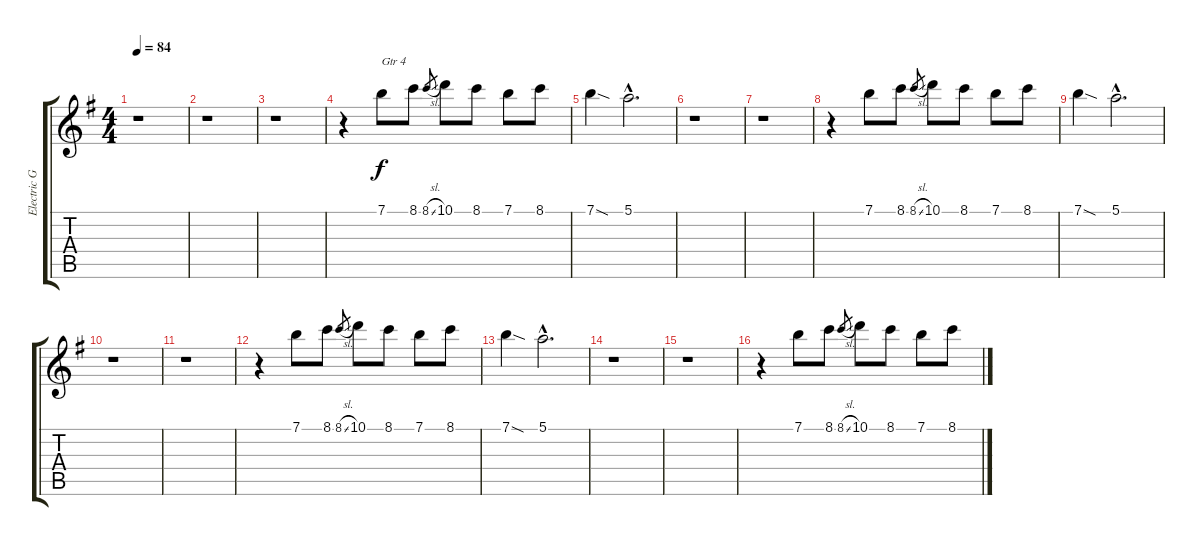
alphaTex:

\track ("Electric Guitar 3-4 (dist.+slide bar) " "Electric G") {instrument distortionguitar}
\staff {score tabs}
\tuning (E4 B3 E3 Eb3 Bb2 E2) {hide}
\ts (4 4)
\tempo 84
\clef g2
\ks g
r.1{dy f} |
r.1 |
r.1 |
r.4 7.1.8{txt "Gtr 4"} 8.1.8 8.1{sl}.8{gr} 10.1.8 8.1.8 7.1.8 8.1.8 |
7.1{sod}.4 5.1{hac}.2{d} |
r.1 |
r.1 |
r.4 7.1.8 8.1.8 8.1{sl}.8{gr} 10.1.8 8.1.8 7.1.8 8.1.8 |
7.1{sod}.4 5.1{hac}.2{d} |
r.1 |
r.1 |
r.4 7.1.8 8.1.8 8.1{sl}.8{gr} 10.1.8 8.1.8 7.1.8 8.1.8 |
7.1{sod}.4 5.1{hac}.2{d} |
r.1 |
r.1 |
r.4 7.1.8 8.1.8 8.1{sl}.8{gr} 10.1.8 8.1.8 7.1.8 8.1.8
